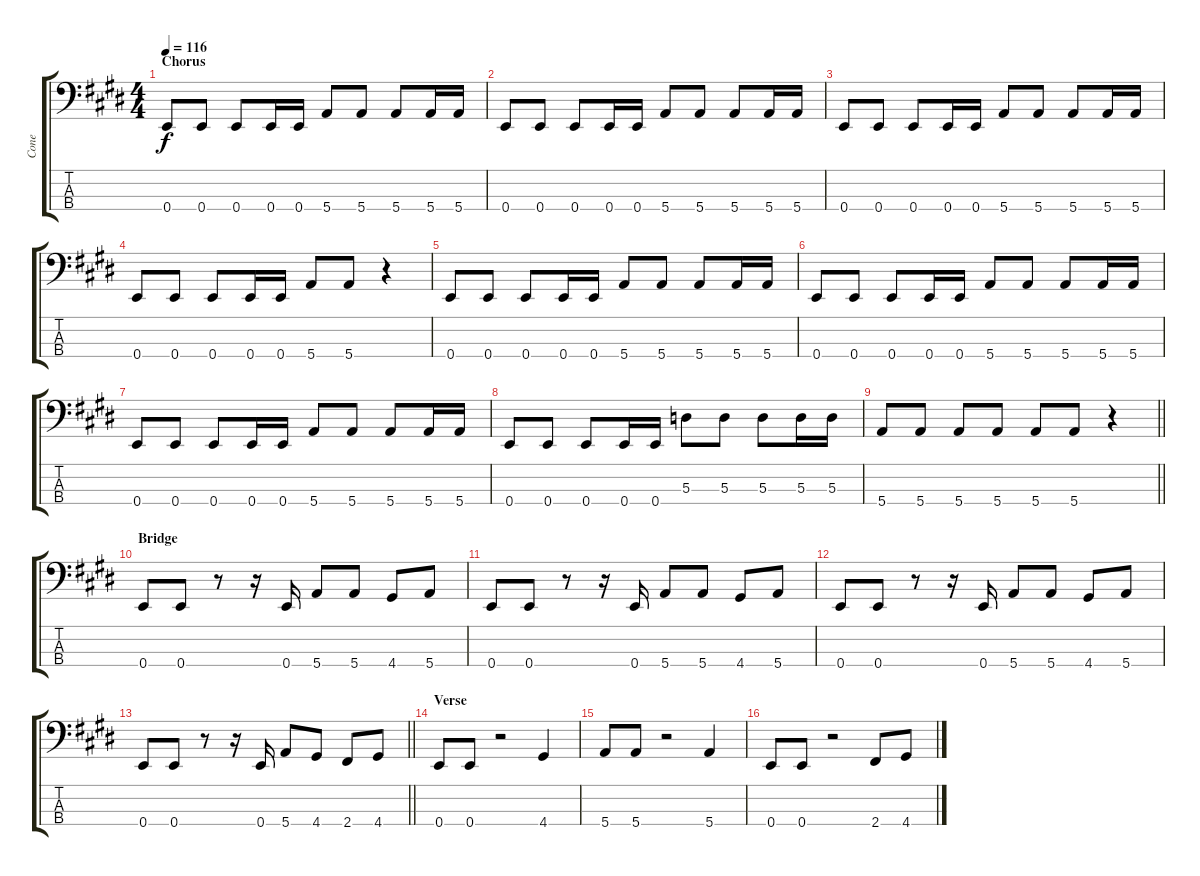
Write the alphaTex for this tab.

\track ("Cone" "Cone") {instrument electricbasspick}
\staff {score tabs}
\tuning (G2 D2 A1 E1) {hide}
\ts (4 4)
\section ("" "Chorus")
\tempo 116
\clef f4
\ks e
0.4.8{dy f} 0.4.8 0.4.8 0.4.16 0.4.16 5.4.8 5.4.8 5.4.8 5.4.16 5.4.16 |
0.4.8 0.4.8 0.4.8 0.4.16 0.4.16 5.4.8 5.4.8 5.4.8 5.4.16 5.4.16 |
0.4.8 0.4.8 0.4.8 0.4.16 0.4.16 5.4.8 5.4.8 5.4.8 5.4.16 5.4.16 |
0.4.8 0.4.8 0.4.8 0.4.16 0.4.16 5.4.8 5.4.8 r.4 |
0.4.8 0.4.8 0.4.8 0.4.16 0.4.16 5.4.8 5.4.8 5.4.8 5.4.16 5.4.16 |
0.4.8 0.4.8 0.4.8 0.4.16 0.4.16 5.4.8 5.4.8 5.4.8 5.4.16 5.4.16 |
0.4.8 0.4.8 0.4.8 0.4.16 0.4.16 5.4.8 5.4.8 5.4.8 5.4.16 5.4.16 |
0.4.8 0.4.8 0.4.8 0.4.16 0.4.16 5.3.8 5.3.8 5.3.8 5.3.16 5.3.16 |
\barLineRight lightlight
5.4.8 5.4.8 5.4.8 5.4.8 5.4.8 5.4.8 r.4 |
\section ("" "Bridge")
0.4.8 0.4.8 r.8 r.16 0.4.16 5.4.8 5.4.8 4.4.8 5.4.8 |
0.4.8 0.4.8 r.8 r.16 0.4.16 5.4.8 5.4.8 4.4.8 5.4.8 |
0.4.8 0.4.8 r.8 r.16 0.4.16 5.4.8 5.4.8 4.4.8 5.4.8 |
\barLineRight lightlight
0.4.8 0.4.8 r.8 r.16 0.4.16 5.4.8 4.4.8 2.4.8 4.4.8 |
\section ("" "Verse")
0.4.8 0.4.8 r.2 4.4.4 |
5.4.8 5.4.8 r.2 5.4.4 |
0.4.8 0.4.8 r.2 2.4.8 4.4.8
